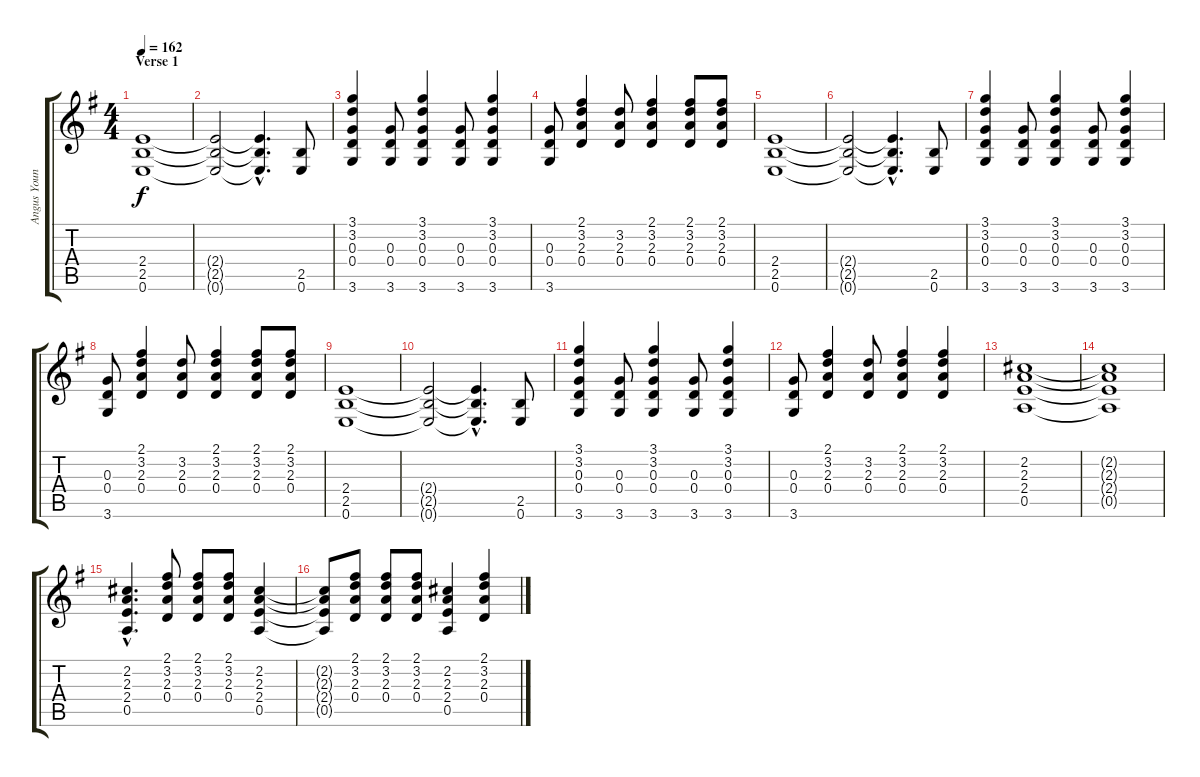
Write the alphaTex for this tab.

\track ("Angus Young" "Angus Youn") {instrument distortionguitar}
\staff {score tabs}
\tuning (E4 B3 G3 D3 A2 E2) {hide}
\ts (4 4)
\section ("" "Verse 1")
\tempo 162
\clef g2
\ks g
(2.4 2.5 0.6).1{dy f} |
(2.4{t} 2.5{t} 0.6{t}).2 (2.4{hac t} 2.5{hac t} 0.6{hac t}).4{d} (2.5 0.6).8 |
(3.1 3.2 0.3 0.4 3.6).4 (0.3 0.4 3.6).8 (3.1 3.2 0.3 0.4 3.6).4 (0.3 0.4 3.6).8 (3.1 3.2 0.3 0.4 3.6).4 |
(0.3 0.4 3.6).8 (2.1 3.2 2.3 0.4).4 (3.2 2.3 0.4).8 (2.1 3.2 2.3 0.4).4 (2.1 3.2 2.3 0.4).8 (2.1 3.2 2.3 0.4).8 |
(2.4 2.5 0.6).1 |
(2.4{t} 2.5{t} 0.6{t}).2 (2.4{hac t} 2.5{hac t} 0.6{hac t}).4{d} (2.5 0.6).8 |
(3.1 3.2 0.3 0.4 3.6).4 (0.3 0.4 3.6).8 (3.1 3.2 0.3 0.4 3.6).4 (0.3 0.4 3.6).8 (3.1 3.2 0.3 0.4 3.6).4 |
(0.3 0.4 3.6).8 (2.1 3.2 2.3 0.4).4 (3.2 2.3 0.4).8 (2.1 3.2 2.3 0.4).4 (2.1 3.2 2.3 0.4).8 (2.1 3.2 2.3 0.4).8 |
(2.4 2.5 0.6).1 |
(2.4{t} 2.5{t} 0.6{t}).2 (2.4{hac t} 2.5{hac t} 0.6{hac t}).4{d} (2.5 0.6).8 |
(3.1 3.2 0.3 0.4 3.6).4 (0.3 0.4 3.6).8 (3.1 3.2 0.3 0.4 3.6).4 (0.3 0.4 3.6).8 (3.1 3.2 0.3 0.4 3.6).4 |
(0.3 0.4 3.6).8 (2.1 3.2 2.3 0.4).4 (3.2 2.3 0.4).8 (2.1 3.2 2.3 0.4).4 (2.1 3.2 2.3 0.4).4 |
(2.2 2.3 2.4 0.5).1 |
(2.2{t} 2.3{t} 2.4{t} 0.5{t}).1 |
(2.2{hac} 2.3{hac} 2.4{hac} 0.5{hac}).4{d} (2.1 3.2 2.3 0.4).8 (2.1 3.2 2.3 0.4).8 (2.1 3.2 2.3 0.4).8 (2.2 2.3 2.4 0.5).4 |
(2.2{t} 2.3{t} 2.4{t} 0.5{t}).8 (2.1 3.2 2.3 0.4).8 (2.1 3.2 2.3 0.4).8 (2.1 3.2 2.3 0.4).8 (2.2 2.3 2.4 0.5).4 (2.1 3.2 2.3 0.4).4
